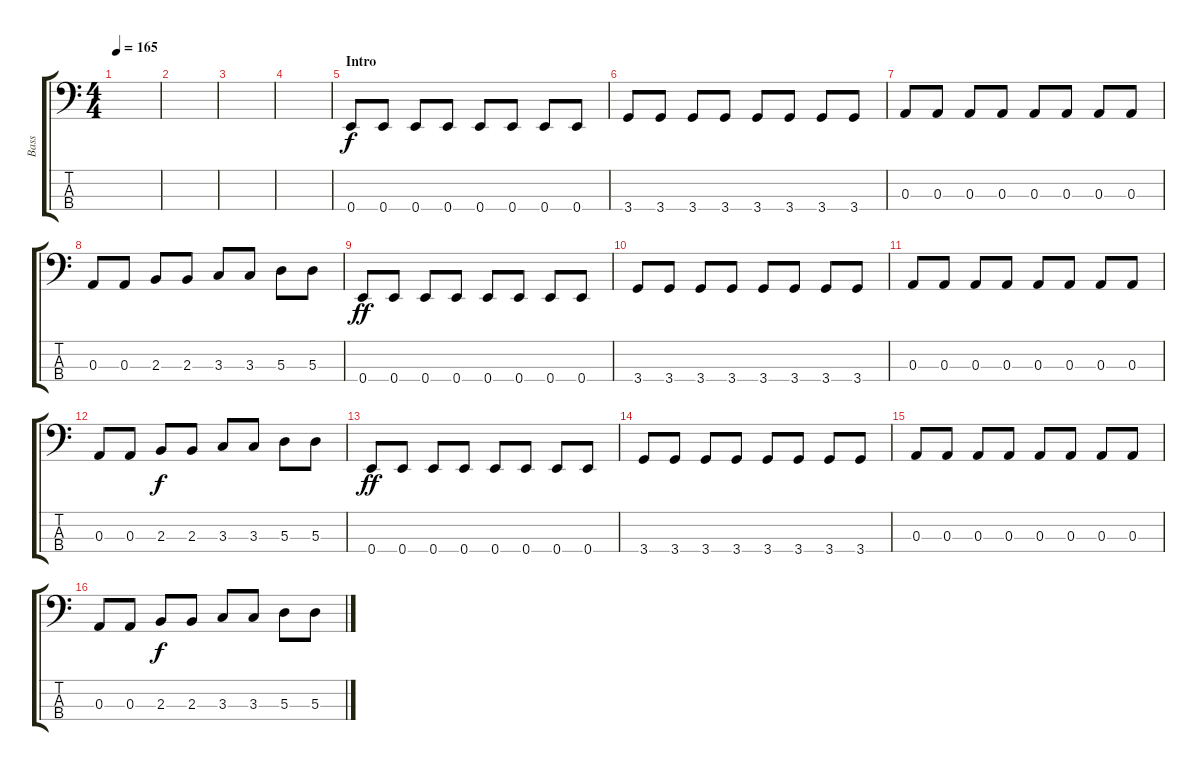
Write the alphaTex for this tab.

\track ("Bass" "Bass") {instrument electricbassfinger}
\staff {score tabs}
\tuning (G2 D2 A1 E1) {hide}
\ts (4 4)
\tempo 165
\clef f4
\ks c
|
|
|
|
\section ("" "Intro")
0.4.8 0.4.8 0.4.8 0.4.8 0.4.8 0.4.8 0.4.8 0.4.8 |
3.4.8 3.4.8 3.4.8 3.4.8 3.4.8 3.4.8 3.4.8 3.4.8 |
0.3.8 0.3.8 0.3.8 0.3.8 0.3.8 0.3.8 0.3.8 0.3.8 |
0.3.8 0.3.8 2.3.8{dy f} 2.3.8 3.3.8 3.3.8 5.3.8 5.3.8 |
0.4.8{dy ff} 0.4.8 0.4.8 0.4.8 0.4.8 0.4.8 0.4.8 0.4.8 |
3.4.8 3.4.8 3.4.8 3.4.8 3.4.8 3.4.8 3.4.8 3.4.8 |
0.3.8 0.3.8 0.3.8 0.3.8 0.3.8 0.3.8 0.3.8 0.3.8 |
0.3.8 0.3.8 2.3.8{dy f} 2.3.8 3.3.8 3.3.8 5.3.8 5.3.8 |
0.4.8{dy ff} 0.4.8 0.4.8 0.4.8 0.4.8 0.4.8 0.4.8 0.4.8 |
3.4.8 3.4.8 3.4.8 3.4.8 3.4.8 3.4.8 3.4.8 3.4.8 |
0.3.8 0.3.8 0.3.8 0.3.8 0.3.8 0.3.8 0.3.8 0.3.8 |
0.3.8 0.3.8 2.3.8{dy f} 2.3.8 3.3.8 3.3.8 5.3.8 5.3.8
